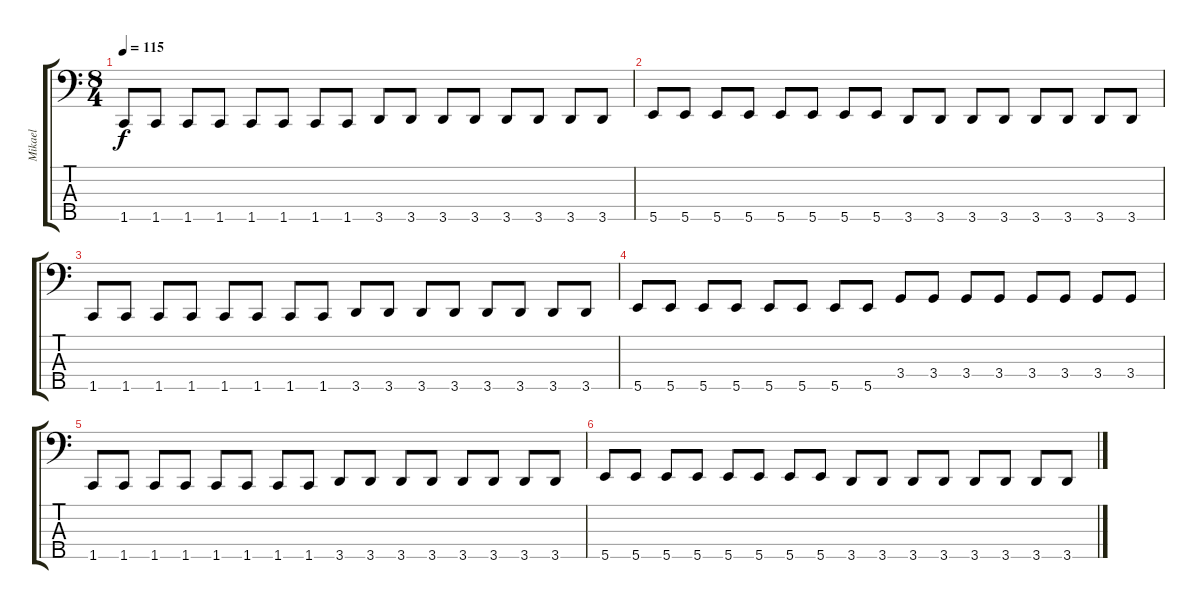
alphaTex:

\track ("Mikael" "Mikael") {instrument electricbasspick}
\staff {score tabs}
\tuning (G2 D2 A1 E1 B0) {hide}
\ts (8 4)
\tempo 115
\clef f4
\ks c
1.5.8{dy f} 1.5.8 1.5.8 1.5.8 1.5.8 1.5.8 1.5.8 1.5.8 3.5.8 3.5.8 3.5.8 3.5.8 3.5.8 3.5.8 3.5.8 3.5.8 |
5.5.8 5.5.8 5.5.8 5.5.8 5.5.8 5.5.8 5.5.8 5.5.8 3.5.8 3.5.8 3.5.8 3.5.8 3.5.8 3.5.8 3.5.8 3.5.8 |
1.5.8 1.5.8 1.5.8 1.5.8 1.5.8 1.5.8 1.5.8 1.5.8 3.5.8 3.5.8 3.5.8 3.5.8 3.5.8 3.5.8 3.5.8 3.5.8 |
5.5.8 5.5.8 5.5.8 5.5.8 5.5.8 5.5.8 5.5.8 5.5.8 3.4.8 3.4.8 3.4.8 3.4.8 3.4.8 3.4.8 3.4.8 3.4.8 |
1.5.8 1.5.8 1.5.8 1.5.8 1.5.8 1.5.8 1.5.8 1.5.8 3.5.8 3.5.8 3.5.8 3.5.8 3.5.8 3.5.8 3.5.8 3.5.8 |
5.5.8 5.5.8 5.5.8 5.5.8 5.5.8 5.5.8 5.5.8 5.5.8 3.5.8 3.5.8 3.5.8 3.5.8 3.5.8 3.5.8 3.5.8 3.5.8
